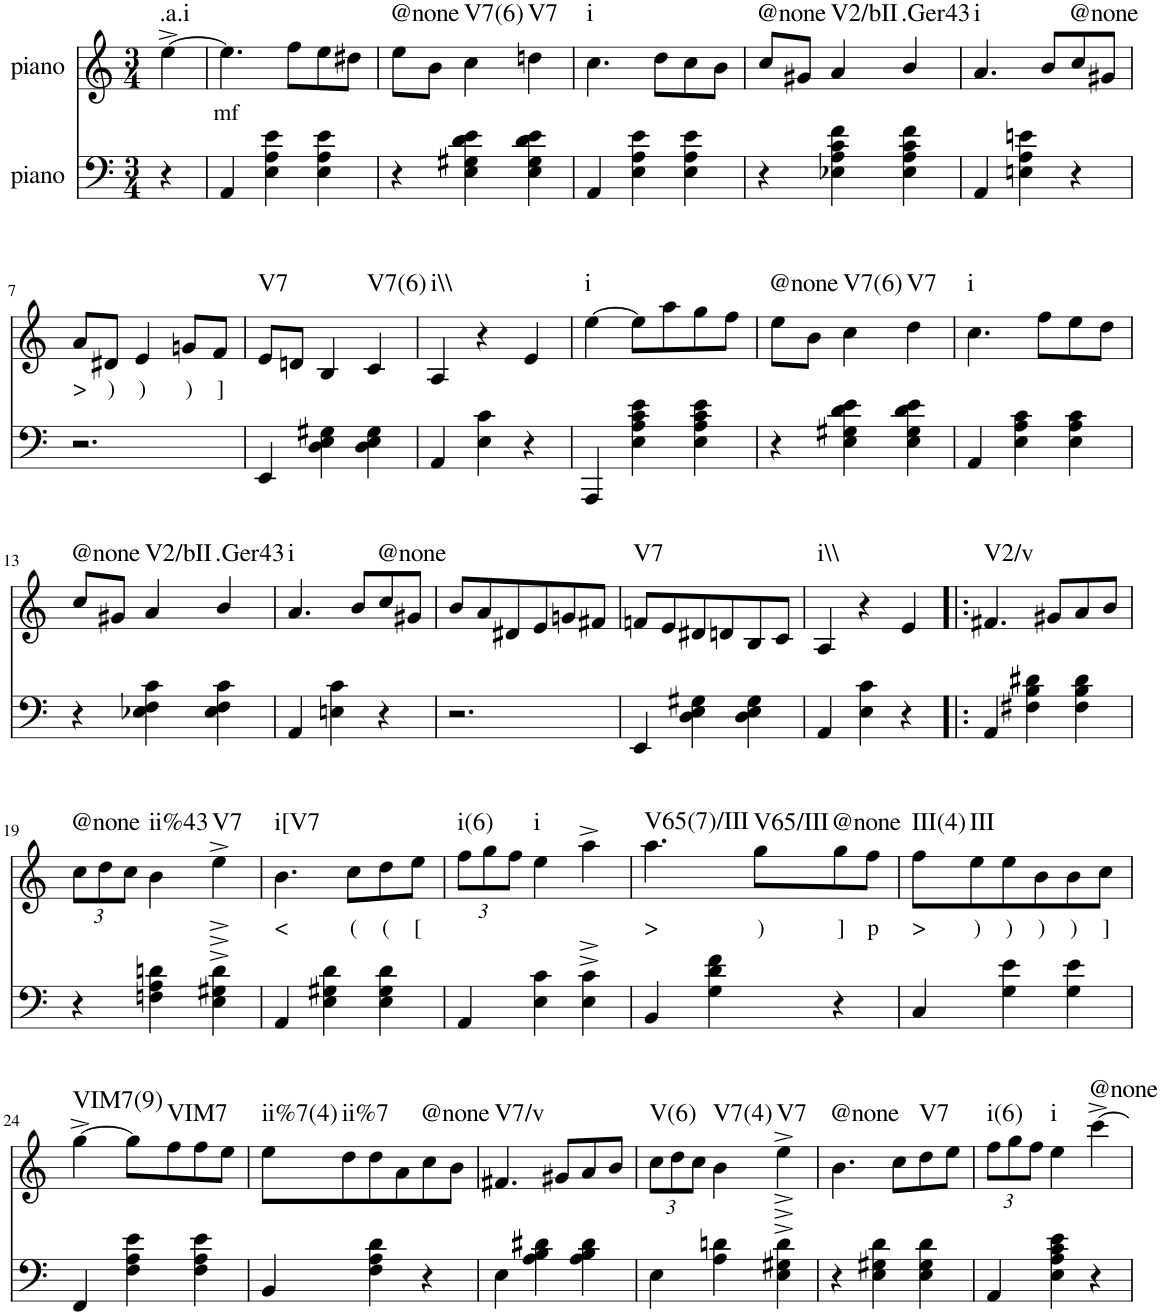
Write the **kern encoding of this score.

**kern	**kern	**text	**harte
*part2	*part1	*part1	*part1
*staff2	*staff1	*staff1	*
*I"piano	*I"piano	*	*
*I'Pno	*I'Pno	*	*
*clefF4	*clefG2	*	*
*k[]	*k[]	*	*
*M3/4	*M3/4	*	*
=1	=1	=1	=1
!	!	!	!LO:H:kt=.a.i
4r	[4ee^\	.	N
=2	=2	=2	=2
!	!	!LO:LY:b	!
4AA/	4.ee\]	mf	.
4E\ 4A\ 4e\	.	.	.
.	8ff\L	.	.
4E\ 4A\ 4e\	8ee\	.	.
.	8dd#X\J	.	.
=3	=3	=3	=3
!	!	!	!LO:H:kt=@none
4r	8ee\L	.	N
.	8b\J	.	.
!	!	!	!LO:H:kt=V7(6)
4E\ 4G#X\ 4d\ 4e\	4cc\	.	N
!	!	!	!LO:H:kt=V7
4E\ 4G#\ 4d\ 4e\	4ddn\	.	N
=4	=4	=4	=4
!	!	!	!LO:H:kt=i
4AA/	4.cc\	.	N
4E\ 4A\ 4e\	.	.	.
.	8dd\L	.	.
4E\ 4A\ 4e\	8cc\	.	.
.	8b\J	.	.
=5	=5	=5	=5
!	!	!	!LO:H:kt=@none
4r	8cc/L	.	N
.	8g#X/J	.	.
!	!	!	!LO:H:kt=V2/bII
4E-X\ 4A\ 4c\ 4f\	4a/	.	N
!	!	!	!LO:H:kt=.Ger43
4E-\ 4A\ 4c\ 4f\	4b/	.	N
=6	=6	=6	=6
!	!	!	!LO:H:kt=i
4AA/	4.a/	.	N
4En\ 4A\ 4en\	.	.	.
.	8b/L	.	.
!	!	!	!LO:H:kt=@none
4r	8cc/	.	N
.	8g#X/J	.	.
!!LO:LB:g=z
=7	=7	=7	=7
!	!	!LO:LY:b	!
2.r	8a/L	>	.
!	!	!LO:LY:b	!
.	8d#X/J	)	.
!	!	!LO:LY:b	!
.	4e/	)	.
!	!	!LO:LY:b	!
.	8gn/L	)	.
!	!	!LO:LY:b	!
.	8f/J	]	.
=8	=8	=8	=8
!	!	!	!LO:H:kt=V7
4EE/	8e/L	.	N
.	8dn/J	.	.
4D\ 4E\ 4G#X\	4B/	.	.
!	!	!	!LO:H:kt=V7(6)
4D\ 4E\ 4G#\	4c/	.	N
=9	=9	=9	=9
!	!	!	!LO:H:kt=i\\
4AA/	4A/	.	N
4E\ 4c\	4r	.	.
4r	4e/	.	.
=10	=10	=10	=10
!	!	!	!LO:H:kt=i
4AAA/	[4ee\	.	N
4E\ 4A\ 4c\ 4e\	8ee\L]	.	.
.	8aa\	.	.
4E\ 4A\ 4c\ 4e\	8gg\	.	.
.	8ff\J	.	.
=11	=11	=11	=11
!	!	!	!LO:H:kt=@none
4r	8ee\L	.	N
.	8b\J	.	.
!	!	!	!LO:H:kt=V7(6)
4E\ 4G#X\ 4d\ 4e\	4cc\	.	N
!	!	!	!LO:H:kt=V7
4E\ 4G#\ 4d\ 4e\	4dd\	.	N
=12	=12	=12	=12
!	!	!	!LO:H:kt=i
4AA/	4.cc\	.	N
4E\ 4A\ 4c\	.	.	.
.	8ff\L	.	.
4E\ 4A\ 4c\	8ee\	.	.
.	8dd\J	.	.
!!LO:LB:g=z
=13	=13	=13	=13
!	!	!	!LO:H:kt=@none
4r	8cc/L	.	N
.	8g#X/J	.	.
!	!	!	!LO:H:kt=V2/bII
4E-X\ 4F\ 4c\	4a/	.	N
!	!	!	!LO:H:kt=.Ger43
4E-\ 4F\ 4c\	4b/	.	N
=14	=14	=14	=14
!	!	!	!LO:H:kt=i
4AA/	4.a/	.	N
4En\ 4c\	.	.	.
.	8b/L	.	.
!	!	!	!LO:H:kt=@none
4r	8cc/	.	N
.	8g#X/J	.	.
=15	=15	=15	=15
2.r	8b/L	.	.
.	8a/	.	.
.	8d#X/	.	.
.	8e/	.	.
.	8gn/	.	.
.	8f#X/J	.	.
=16	=16	=16	=16
!	!	!	!LO:H:kt=V7
4EE/	8fn/L	.	N
.	8e/	.	.
4D\ 4E\ 4G#X\	8d#X/	.	.
.	8dn/	.	.
4D\ 4E\ 4G#\	8B/	.	.
.	8c/J	.	.
=17	=17	=17	=17
!	!	!	!LO:H:kt=i\\
4AA/	4A/	.	N
4E\ 4c\	4r	.	.
4r	4e/	.	.
=18!|:	=18!|:	=18!|:	=18!|:
!	!	!	!LO:H:kt=V2/v
4AA/	4.f#X/	.	N
4F#X\ 4B\ 4d#X\	.	.	.
.	8g#X/L	.	.
4F#\ 4B\ 4d#\	8a/	.	.
.	8b/J	.	.
!!LO:LB:g=z
=19	=19	=19	=19
*	*Xbrackettup	*	*
!	!	!	!LO:H:kt=@none
4r	12cc\L	.	N
.	12dd\	.	.
.	12cc\J	.	.
!	!	!	!LO:H:kt=ii%43
4Fn\ 4A\ 4dn\	4b\	.	N
!	!	!	!LO:H:kt=V7
4E\^ 4G#X\^ 4d\^	4ee^\	.	N
=20	=20	=20	=20
!	!	!LO:LY:b	!LO:H:kt=i[V7
4AA/	4.b\	<	N
4E\ 4G#X\ 4d\	.	.	.
!	!	!LO:LY:b	!
.	8cc\L	(	.
!	!	!LO:LY:b	!
4E\ 4G#\ 4d\	8dd\	(	.
!	!	!LO:LY:b	!
.	8ee\J	[	.
=21	=21	=21	=21
!	!	!	!LO:H:kt=i(6)
4AA/	12ff\L	.	N
.	12gg\	.	.
.	12ff\J	.	.
!	!	!	!LO:H:kt=i
4E\ 4c\	4ee\	.	N
4E\^ 4c\^	4aa^\	.	.
=22	=22	=22	=22
!	!	!LO:LY:b	!LO:H:kt=V65(7)/III
4BB/	4.aa\	>	N
4G\ 4d\ 4f\	.	.	.
!	!	!LO:LY:b	!LO:H:kt=V65/III
.	8gg\L	)	N
!	!	!LO:LY:b	!LO:H:kt=@none
4r	8gg\	]	N
!	!	!LO:LY:b	!
.	8ff\J	p	.
=23	=23	=23	=23
!	!	!LO:LY:b	!LO:H:kt=III(4)
4C/	8ff\L	>	N
!	!	!LO:LY:b	!LO:H:kt=III
.	8ee\	)	N
!	!	!LO:LY:b	!
4G\ 4e\	8ee\	)	.
!	!	!LO:LY:b	!
.	8b\	)	.
!	!	!LO:LY:b	!
4G\ 4e\	8b\	)	.
!	!	!LO:LY:b	!
.	8cc\J	]	.
!!LO:LB:g=z
=24	=24	=24	=24
!	!	!	!LO:H:kt=VIM7(9)
4FF/	[4gg^\	.	N
4F\ 4A\ 4e\	8gg\L]	.	.
!	!	!	!LO:H:kt=VIM7
.	8ff\	.	N
4F\ 4A\ 4e\	8ff\	.	.
.	8ee\J	.	.
=25	=25	=25	=25
!	!	!	!LO:H:kt=ii%7(4)
4BB/	8ee\L	.	N
!	!	!	!LO:H:kt=ii%7
.	8dd\	.	N
4F\ 4A\ 4d\	8dd\	.	.
.	8a\	.	.
!	!	!	!LO:H:kt=@none
4r	8cc\	.	N
.	8b\J	.	.
=26	=26	=26	=26
!	!	!	!LO:H:kt=V7/v
4E\	4.f#X/	.	N
4A\ 4B\ 4d#X\	.	.	.
.	8g#X/L	.	.
4A\ 4B\ 4d#\	8a/	.	.
.	8b/J	.	.
=27	=27	=27	=27
!	!	!	!LO:H:kt=V(6)
4E\	12cc\L	.	N
.	12dd\	.	.
.	12cc\J	.	.
!	!	!	!LO:H:kt=V7(4)
4A\ 4dn\	4b\	.	N
!	!	!	!LO:H:kt=V7
4E\^ 4G#X\^ 4d\^	4ee^\	.	N
=28	=28	=28	=28
!	!	!	!LO:H:kt=@none
4r	4.b\	.	N
4E\ 4G#X\ 4d\	.	.	.
.	8cc\L	.	.
!	!	!	!LO:H:kt=V7
4E\ 4G#\ 4d\	8dd\	.	N
.	8ee\J	.	.
=29	=29	=29	=29
!	!	!	!LO:H:kt=i(6)
4AA/	12ff\L	.	N
.	12gg\	.	.
.	12ff\J	.	.
!	!	!	!LO:H:kt=i
4E\ 4A\ 4c\ 4e\	4ee\	.	N
!	!	!	!LO:H:kt=@none
4r	[4ccc^\	.	N
=	=	=	=
*-	*-	*-	*-
